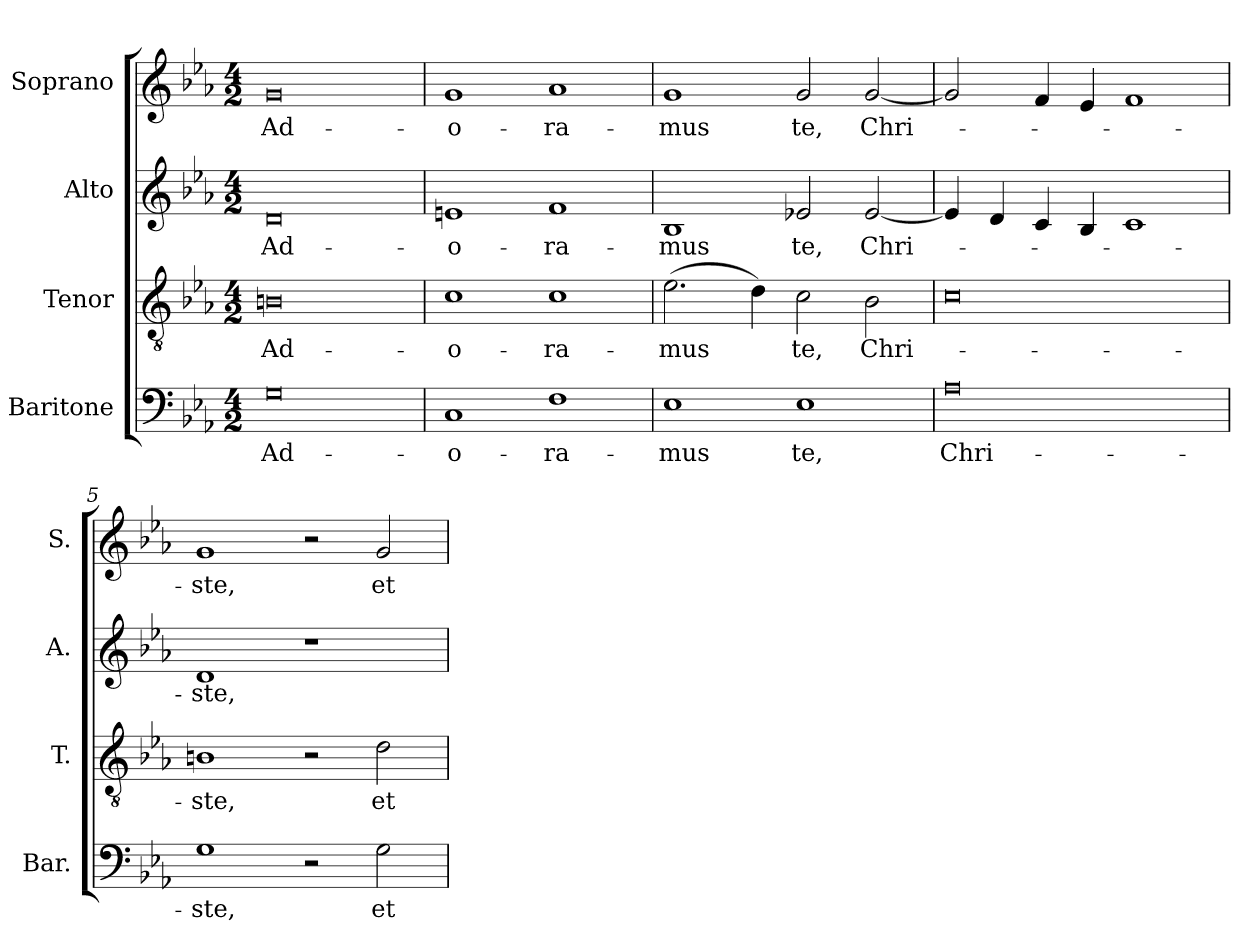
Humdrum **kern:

**kern	**text	**kern	**text	**kern	**text	**kern	**text
*part4	*part4	*part3	*part3	*part2	*part2	*part1	*part1
*staff4	*staff4	*staff3	*staff3	*staff2	*staff2	*staff1	*staff1
*I"Baritone	*	*I"Tenor	*	*I"Alto	*	*I"Soprano	*
*I'Bar.	*	*I'T.	*	*I'A.	*	*I'S.	*
!!LO:PB:g=z
*clefF4	*	*clefGv2	*	*clefG2	*	*clefG2	*
*	*	*ITrd7c12	*	*	*	*	*
*k[b-e-a-]	*	*k[b-e-a-]	*	*k[b-e-a-]	*	*k[b-e-a-]	*
*E-:	*	*E-:	*	*E-:	*	*E-:	*
*M4/2	*	*M4/2	*	*M4/2	*	*M4/2	*
*MM160	*	*MM160	*	*MM160	*	*MM160	*
=1	=1	=1	=1	=1	=1	=1	=1
!	!LO:LY:b:color=#000000	!	!	!	!	!	!
!	!	!	!LO:LY:b:color=#000000	!	!	!	!
!	!	!	!	!	!LO:LY:b:color=#000000	!	!
!	!	!	!	!	!	!	!LO:LY:b:color=#000000
0Gi	Ad-	0BBni	Ad-	0di	Ad-	0gi	Ad-
=2	=2	=2	=2	=2	=2	=2	=2
!	!LO:LY:b:color=#000000	!	!	!	!	!	!
!	!	!	!LO:LY:b:color=#000000	!	!	!	!
!	!	!	!	!	!LO:LY:b:color=#000000	!	!
!	!	!	!	!	!	!	!LO:LY:b:color=#000000
1Ci	-o-	1Ci	-o-	1eni	-o-	1gi	-o-
!	!LO:LY:b:color=#000000	!	!	!	!	!	!
!	!	!	!LO:LY:b:color=#000000	!	!	!	!
!	!	!	!	!	!LO:LY:b:color=#000000	!	!
!	!	!	!	!	!	!	!LO:LY:b:color=#000000
1Fi	-ra-	1Ci	-ra-	1fi	-ra-	1a-i	-ra-
=3	=3	=3	=3	=3	=3	=3	=3
!	!LO:LY:b:color=#000000	!	!	!	!	!	!
!	!	!	!LO:LY:b:color=#000000	!	!	!	!
!	!	!	!	!	!LO:LY:b:color=#000000	!	!
!	!	!	!	!	!	!	!LO:LY:b:color=#000000
1E-i	-mus	(2.E-i\	-mus	1B-i	-mus	1gi	-mus
.	.	4Di\)	.	.	.	.	.
!	!LO:LY:b:color=#000000	!	!	!	!	!	!
!	!	!	!LO:LY:b:color=#000000	!	!	!	!
!	!	!	!	!	!LO:LY:b:color=#000000	!	!
!	!	!	!	!	!	!	!LO:LY:b:color=#000000
1E-i	te,	2Ci\	te,	2e-Xi/	te,	2gi/	te,
!	!	!	!LO:LY:b:color=#000000	!	!	!	!
!	!	!	!	!	!LO:LY:b:color=#000000	!	!
!	!	!	!	!	!	!	!LO:LY:b:color=#000000
.	.	2BB-i\	Chri-	[2e-i/	Chri-	[2gi/	Chri-
=4	=4	=4	=4	=4	=4	=4	=4
!	!LO:LY:b:color=#000000	!	!	!	!	!	!
0A-i	Chri-	0Ci	.	4e-i/]	.	2gi/]	.
.	.	.	.	4di/	.	.	.
.	.	.	.	4ci/	.	4fi/	.
.	.	.	.	4B-i/	.	4e-i/	.
.	.	.	.	1ci	.	1fi	.
=5	=5	=5	=5	=5	=5	=5	=5
!	!LO:LY:b:color=#000000	!	!	!	!	!	!
!	!	!	!LO:LY:b:color=#000000	!	!	!	!
!	!	!	!	!	!LO:LY:b:color=#000000	!	!
!	!	!	!	!	!	!	!LO:LY:b:color=#000000
1Gi	-ste,	1BBni	-ste,	1di	-ste,	1gi	-ste,
2r	.	2r	.	1r	.	2r	.
!	!LO:LY:b:color=#000000	!	!	!	!	!	!
!	!	!	!LO:LY:b:color=#000000	!	!	!	!
!	!	!	!	!	!	!	!LO:LY:b:color=#000000
2Gi\	et	2Di\	et	.	.	2gi/	et
=	=	=	=	=	=	=	=
*-	*-	*-	*-	*-	*-	*-	*-
